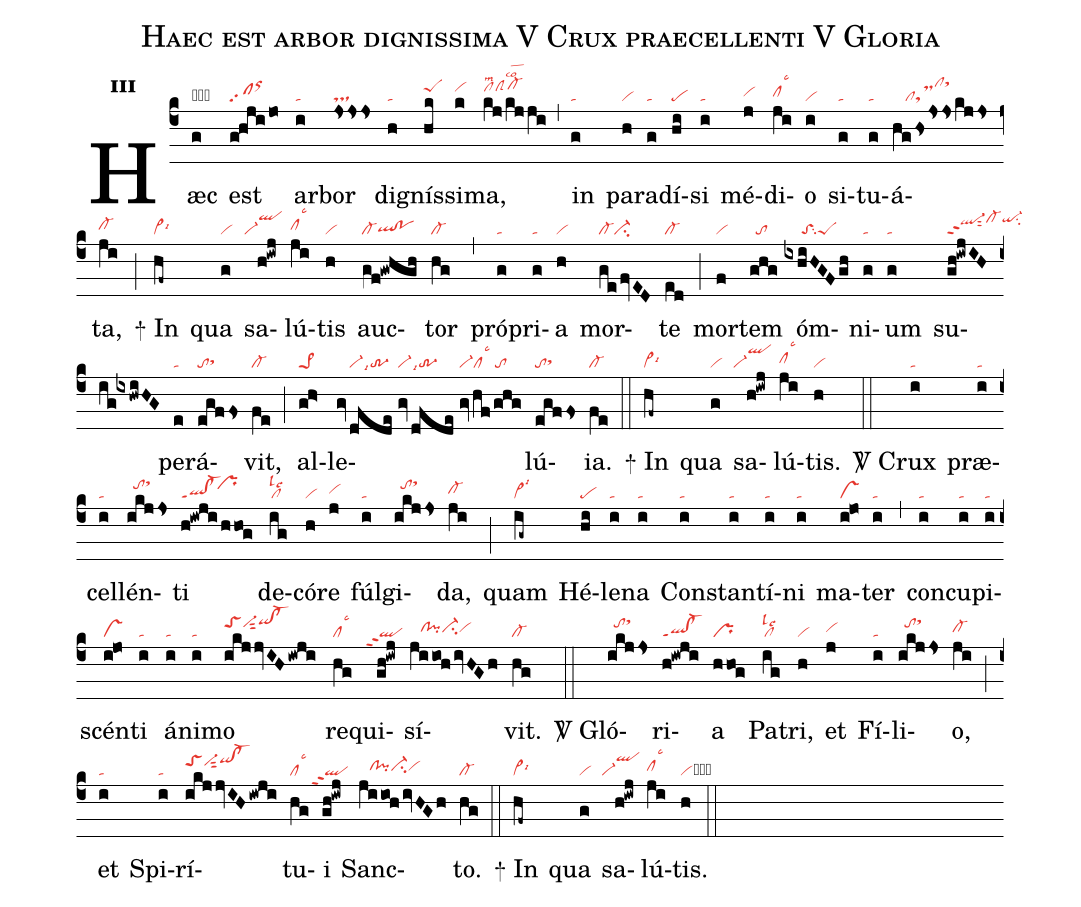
name:Haec est arbor dignissima V Crux praecellenti V Gloria;
office-part:re;
mode:3;
nabc-lines:1;
%%
initial-style: 1;
name: Haec est arbor dignissima;
mode: 3;
office-part: Responsorium;
annotation: Resp;
annotation: iii;
nabc-lines: 1;
%%
(c4) Hæc(g|obta) est(g!hji/jo|sforhl) ar(i|ta)bor(jsss|ts) dig(h|ta)nís(hk|peShj)si(k|vihj)ma,(kj/kjji|clhjlsm2clShjcl-hklsco2) (,) in(g|ta) pa(h|vi)ra(g|ta)dí(hi|pe)si(i|ta) mé(j|vihh)di(ji|clhhlsc3)o(i|vi) si(g|ta)tu(g|ta)á(hg/hsjsskjjs|////cltsMclhlsthm)ta,(ji|cl-hh) (;)

<sp>+</sp> In(hf~|vi>lsi6) qua(g|vi) sa(h!iwj|````vi-qlhl)lú(ji|clhhlsc3)tis(h|vi) auc(gf!gwhgh|cl-qlhg!pohg)tor(hg|cl-) (,) pró(g|ta)pri(g|ta)a(h|vi) mor(ge/fvED|cl-ci-)te(ed|cl-) (;) mor(f|vi)tem(ghg|//to) óm(ixhiHGFgh|/////toSsu2peS)ni(g|ta)um(g|ta) su(gh!iwjIHig!ix!hwiHG|ql-hjppt2sut2cl-hkqi-hksu2)pe(e|ta)rá(egffs|tosthh)vit,(fe|cl-) (;) al(gh>|pe>1)le(gv/dfde//|////vi-tr-3lsi7|gv/dfde//|vi-tr-3lsi7|gv/hf/ghg|vi-cllsc3/to)lú(egffs|tosthh)ia.(fe|cl-) (::)

<sp>+</sp> In(hf~|vi>lsi6) qua(g|vi) sa(h!iwj|````vi-qlhl)lú(ji|clhhlsc3)tis.(h|vi) (::)

<sp>V/</sp> Crux(i|ta) præ(i|ta)cel(i|ta)lén(ikjjs|//tohjsthl)ti(h!iwji/hhog|ql!cl-ppt1``prhj) de(ig|cllslc2)có(h|vi)re(j|vihh) fúl(i|ta)gi(ikjjs|//tohjsthl)da,(ji|cl-hh) (;) quam(ig~|vi>lsi3) Hé(hi|pe)le(i|ta)na(i|ta) Con(i|ta)stan(i|ta)tí(i|ta)ni(i|ta) ma(i!jo|vs)ter(i|ta) (,) con(i|ta)cu(i|ta)pi(i|ta)scén(i!jo|vs)ti(i|ta) á(i|ta)ni(i|ta)mo(ikjjvIH/iwji|toShjvi-hjsut2qihk!cl-hk) re(hg|cllsc3)qui(gh!iwj|```qlppt2)sí(jiioh/ivHGh|///clhh!pihhci-hhvihh)vit.(hg|cl-) (::)
<sp>V/</sp> Gló(ikjjs|//tohjsthl)ri(h!iwji|ql!cl-ppt1)a(hhog|pr) Pa(ig|cllslc2)tri,(h|vi) et(j|vihh) Fí(i|ta)li(ikjjs|//tohjsthl)o,(ji|cl-hh) (;) et(i|ta) Spi(i|ta)rí(ikjjvIH/iwji|toShjvi-hjsut2qihk!cl-hk)tu(hg|cllsc3)i(gh!iwj|```qlppt2) Sanc(jiioh/ivHGh|///clhh!pihhci-hhvihh)to.(hg|cl-) (::)

<sp>+</sp> In(hf~|vi>lsi6) qua(g|vi) sa(h!iwj|````vi-qlhl)lú(ji|clhhlsc3)tis.(h|vicb) (::)
